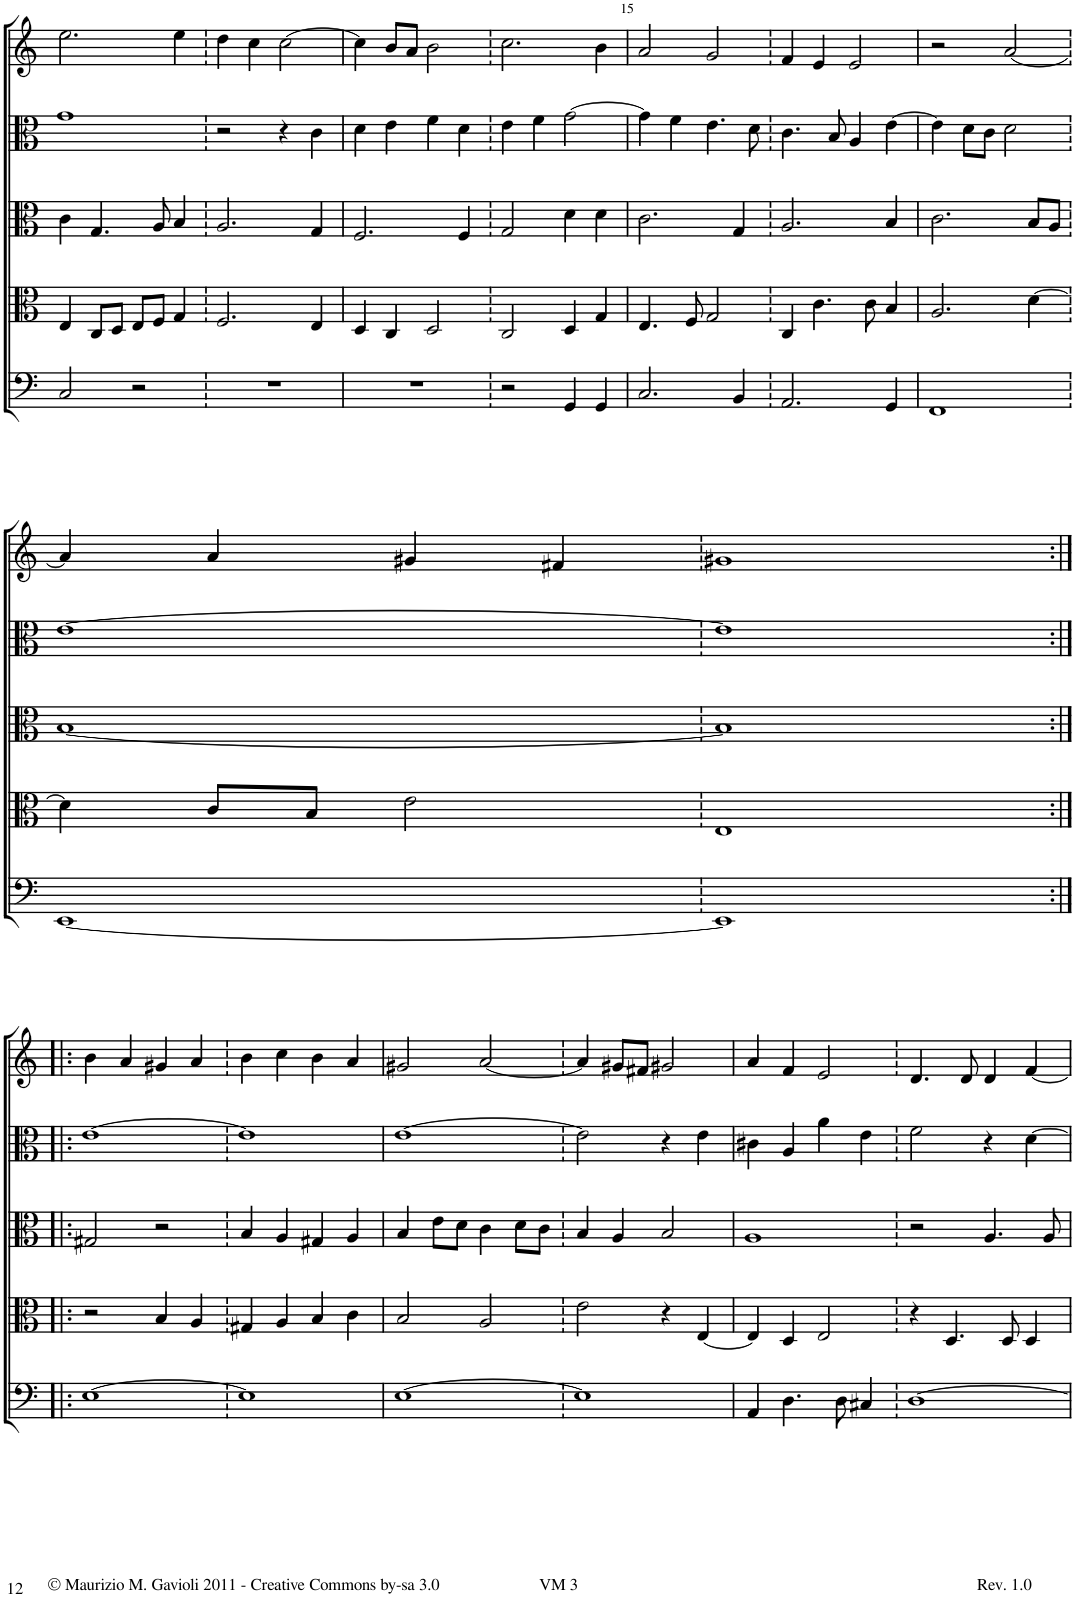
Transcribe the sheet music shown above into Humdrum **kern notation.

**kern	**kern	**kern	**kern	**kern
*part5	*part4	*part3	*part2	*part1
*staff5	*staff4	*staff3	*staff2	*staff1
*I"Bassus	*I"Quintus	*I"Tenor	*I"Altus	*I"Cantus
!!LO:PB:g=z
*clefF4	*clefC3	*clefC3	*clefC3	*clefG2
*k[]	*k[]	*k[]	*k[]	*k[]
*M2/2	*M2/2	*M2/2	*M2/2	*M2/2
=13	=13	=13	=13	=13
2C/	4E/	4c\	1g	2.ee\
.	8C/L	4.G/	.	.
.	8D/J	.	.	.
2r	8E/L	.	.	.
.	8F/J	8A/	.	.
.	4G/	4B/	.	4ee\
=13X37	=13X37	=13X37	=13X37	=13X37
1r	2.F/	2.A/	2r	4dd\
.	.	.	.	4cc\
.	.	.	4r	[2cc\
.	4E/	4G/	4c\	.
=14	=14	=14	=14	=14
1r	4D/	2.F/	4d\	4cc\]
.	4C/	.	4e\	8b/L
.	.	.	.	8a/J
.	2D/	.	4f\	2b\
.	.	4F/	4d\	.
=14X38	=14X38	=14X38	=14X38	=14X38
2r	2C/	2G/	4e\	2.cc\
.	.	.	4f\	.
4GG/	4D/	4d\	[2g\	.
4GG/	4G/	4d\	.	4b\
=15	=15	=15	=15	=15
2.C/	4.E/	2.c\	4g\]	2a/
.	.	.	4f\	.
.	8F/	.	.	.
.	2G/	.	4.e\	2g/
4BB/	.	4G/	.	.
.	.	.	8d\	.
=15X39	=15X39	=15X39	=15X39	=15X39
2.AA/	4C/	2.A/	4.c\	4f/
.	4.c\	.	.	4e/
.	.	.	8B/	.
.	.	.	4A/	2e/
.	8c\	.	.	.
4GG/	4B/	4B/	[4e\	.
=16	=16	=16	=16	=16
1FF	2.A/	2.c\	4e\]	2r
.	.	.	8d\L	.
.	.	.	8c\J	.
.	.	.	2d\	[2a/
.	[4d\	8B/L	.	.
.	.	8A/J	.	.
!!LO:LB:g=z
=16X40	=16X40	=16X40	=16X40	=16X40
[1EE	4d\]	[1B	[1e	4a/]
.	8c/L	.	.	4a/
.	8B/J	.	.	.
.	2e\	.	.	4g#X/
.	.	.	.	4f#X/
=16X41	=16X41	=16X41	=16X41	=16X41
1EE]	1E	1B]	1e]	1g#X
!!LO:LB:g=z
=17:|!|:	=17:|!|:	=17:|!|:	=17:|!|:	=17:|!|:
[1E	2r	2G#X/	[1e	4b\
.	.	.	.	4a/
.	4B/	2r	.	4g#X/
.	4A/	.	.	4a/
=17X42	=17X42	=17X42	=17X42	=17X42
1E]	4G#X/	4B/	1e]	4b\
.	4A/	4A/	.	4cc\
.	4B/	4G#X/	.	4b\
.	4c\	4A/	.	4a/
=18	=18	=18	=18	=18
[1E	2B/	4B/	[1e	2g#X/
.	.	8e\L	.	.
.	.	8d\J	.	.
.	2A/	4c\	.	[2a/
.	.	8d\L	.	.
.	.	8c\J	.	.
=18X43	=18X43	=18X43	=18X43	=18X43
1E]	2e\	4B/	2e\]	4a/]
.	.	4A/	.	8g#X/L
.	.	.	.	8f#X/J
.	4r	2B/	4r	2g#X/
.	[4E/	.	4e\	.
=19	=19	=19	=19	=19
4AA/	4E/]	1A	4c#X\	4a/
4.D\	4D/	.	4A/	4f/
.	2E/	.	4a\	2e/
8D\	.	.	.	.
4C#X/	.	.	4e\	.
=19X44	=19X44	=19X44	=19X44	=19X44
[1D	4r	2r	2f\	4.d/
.	4.D/	.	.	.
.	.	.	.	8d/
.	.	4.A/	4r	4d/
.	8D/	.	.	.
.	4D/	.	[4d\	[4f/
.	.	8A/	.	.
=	=	=	=	=
*-	*-	*-	*-	*-
